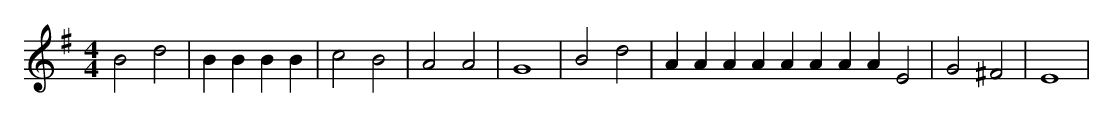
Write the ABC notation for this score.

X:1
M:4/4
L:1/8
K:G
B4 d4 | B2 B2 B2 B2 | c4 B4 | A4 A4 | G8 | B4 d4 | A2 A2 A2 A2 A2 A2 A2 A2 E4 | G4 ^F4 | E8 |
